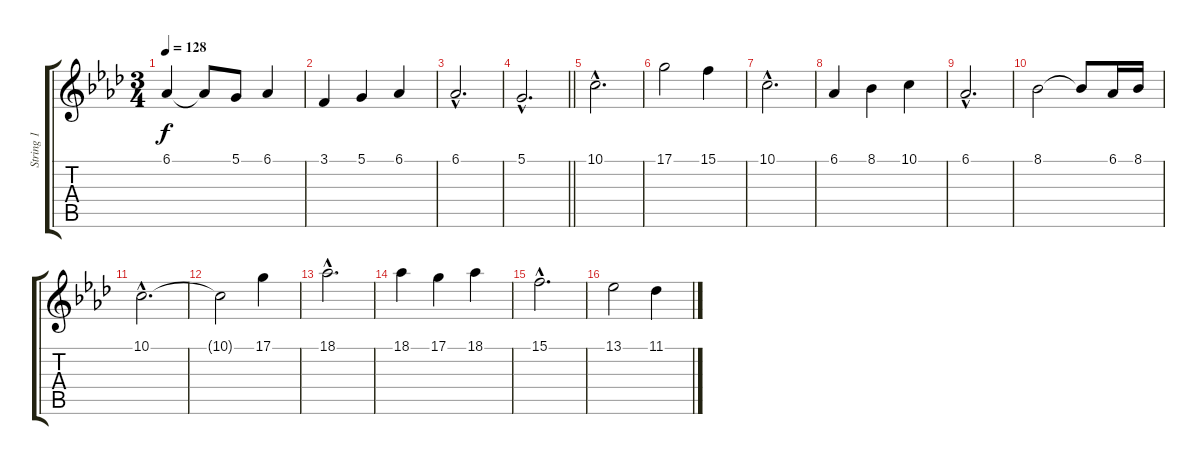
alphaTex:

\track ("String 1" "String 1") {instrument stringensemble1}
\staff {score tabs}
\tuning (D4 A3 F3 C3 G2 D2) {hide}
\ts (3 4)
\tempo 128
\clef g2
\ks fminor
6.1.4{dy f} 6.1{t}.8 5.1.8 6.1.4 |
3.1.4 5.1.4 6.1.4 |
6.1{hac}.2{d} |
\barLineRight lightlight
5.1{hac}.2{d} |
10.1{hac}.2{d volume 16 balance 3} |
17.1.2 15.1.4 |
10.1{hac}.2{d} |
6.1.4 8.1.4 10.1.4 |
6.1{hac}.2{d} |
8.1.2 8.1{t}.8 6.1.16 8.1.16 |
10.1{hac}.2{d} |
10.1{t}.2 17.1.4 |
18.1{hac}.2{d} |
18.1.4 17.1.4 18.1.4 |
15.1{hac}.2{d} |
13.1.2 11.1.4
